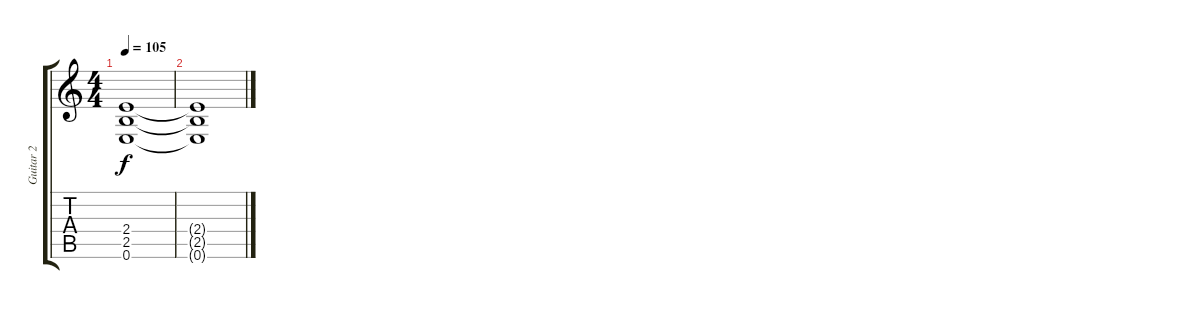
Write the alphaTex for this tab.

\track ("Guitar 2" "Guitar 2") {instrument distortionguitar}
\staff {score tabs}
\tuning (E4 B3 G3 D3 A2 E2) {hide}
\ts (4 4)
\tempo 105
\clef g2
\ks c
(2.4{t} 2.5{t} 0.6{t}).1{dy f} |
(2.4{t} 2.5{t} 0.6{t}).1
